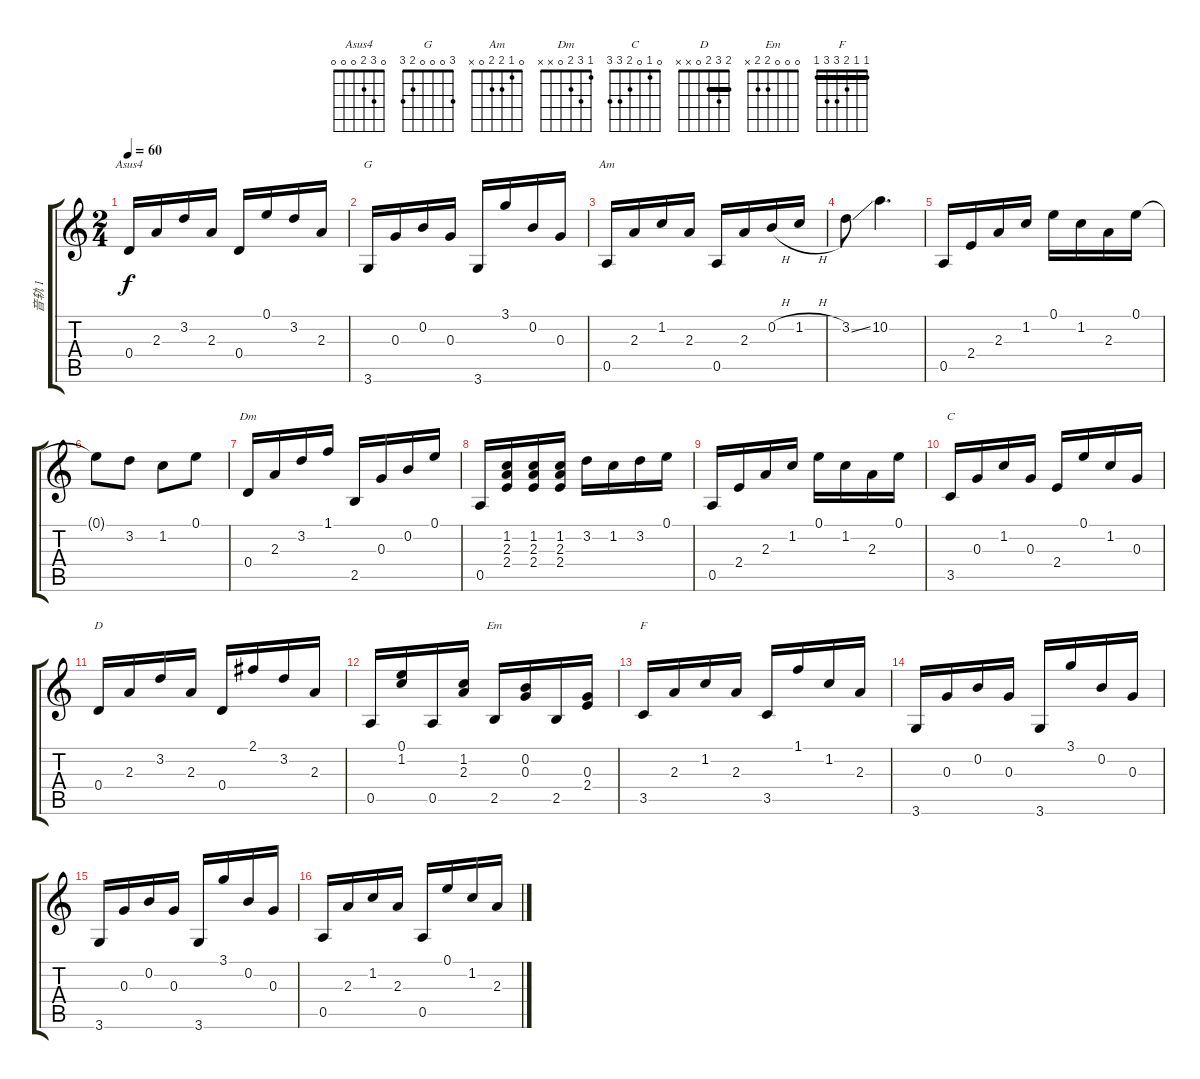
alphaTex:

\track ("音轨 1" "音轨 1") {instrument acousticguitarnylon}
\staff {score tabs}
\tuning (E4 B3 G3 D3 A2 E2) {hide}
\chord ("Asus4" 0 3 2 0 0 0)
\chord ("G" 3 0 0 0 2 3)
\chord ("Am" 0 1 2 2 0 x)
\chord ("Dm" 1 3 2 0 x x)
\chord ("C" 0 1 0 2 3 3)
\chord ("D" 2 3 2 0 x x) {barre 2}
\chord ("Em" 0 0 0 2 2 x)
\chord ("F" 1 1 2 3 3 1) {barre 1}
\ts (2 4)
\tempo 60
\clef g2
\ks c
0.4.16{ch "Asus4" dy f} 2.3.16 3.2.16 2.3.16 0.4.16 0.1.16 3.2.16 2.3.16 |
3.6.16{ch "G"} 0.3.16 0.2.16 0.3.16 3.6.16 3.1.16 0.2.16 0.3.16 |
0.5.16{ch "Am"} 2.3.16 1.2.16 2.3.16 0.5.16 2.3.16 0.2{h}.16 1.2{h}.16 |
3.2{ss}.8 10.2.4{d} |
0.5.16 2.4.16 2.3.16 1.2.16 0.1.16 1.2.16 2.3.16 0.1.16 |
0.1{t}.8 3.2.8 1.2.8 0.1.8 |
0.4.16{ch "Dm"} 2.3.16 3.2.16 1.1.16 2.5.16 0.3.16 0.2.16 0.1.16 |
0.5.16 (1.2 2.3 2.4).16 (1.2 2.3 2.4).16 (1.2 2.3 2.4).16 3.2.16 1.2.16 3.2.16 0.1.16 |
0.5.16 2.4.16 2.3.16 1.2.16 0.1.16 1.2.16 2.3.16 0.1.16 |
3.5.16{ch "C"} 0.3.16 1.2.16 0.3.16 2.4.16 0.1.16 1.2.16 0.3.16 |
0.4.16{ch "D"} 2.3.16 3.2.16 2.3.16 0.4.16 2.1.16 3.2.16 2.3.16 |
0.5.16 (0.1 1.2).16 0.5.16 (1.2 2.3).16 2.5.16{ch "Em"} (0.2 0.3).16 2.5.16 (0.3 2.4).16 |
3.5.16{ch "F"} 2.3.16 1.2.16 2.3.16 3.5.16 1.1.16 1.2.16 2.3.16 |
3.6.16 0.3.16 0.2.16 0.3.16 3.6.16 3.1.16 0.2.16 0.3.16 |
3.6.16 0.3.16 0.2.16 0.3.16 3.6.16 3.1.16 0.2.16 0.3.16 |
0.5.16 2.3.16 1.2.16 2.3.16 0.5.16 0.1.16 1.2.16 2.3.16
